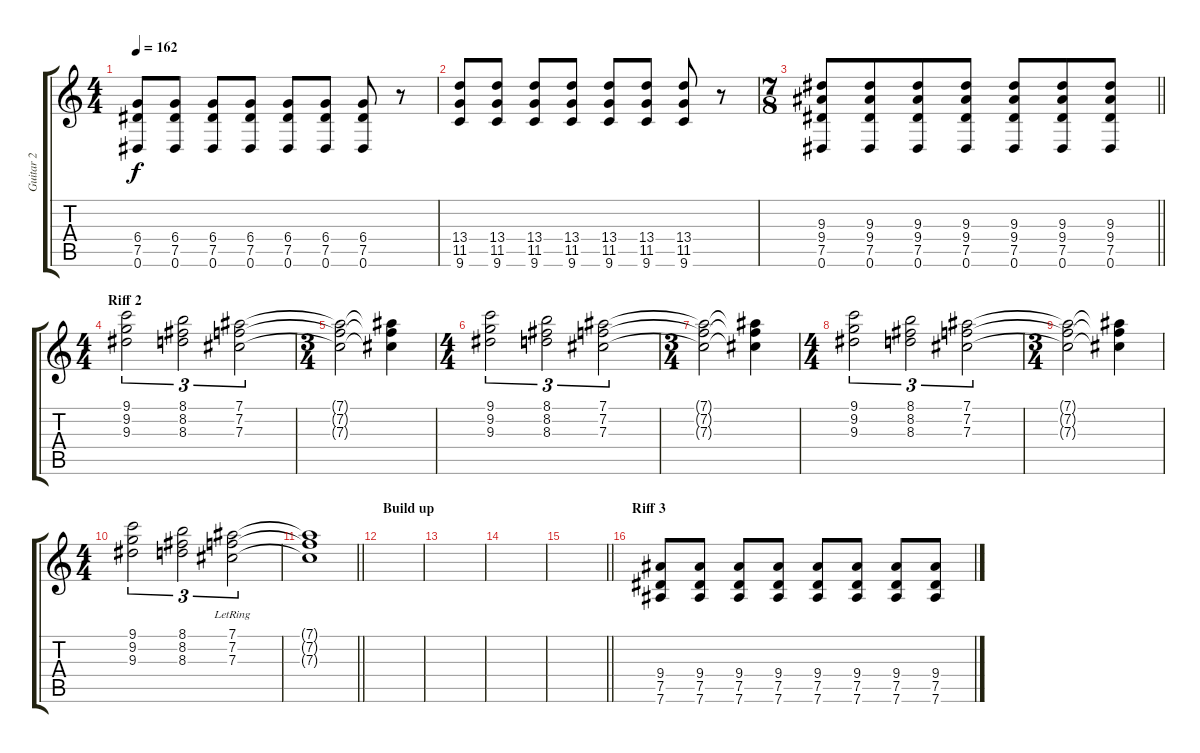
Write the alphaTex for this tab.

\track ("Guitar 2" "Guitar 2") {instrument distortionguitar}
\staff {score tabs}
\tuning (Eb4 Bb3 Gb3 Db3 Ab2 Eb2) {hide}
\ts (4 4)
\tempo 162
\clef g2
\ks c
(6.4 7.5 0.6).8{dy f} (6.4 7.5 0.6).8 (6.4 7.5 0.6).8 (6.4 7.5 0.6).8 (6.4 7.5 0.6).8 (6.4 7.5 0.6).8 (6.4 7.5 0.6).8 r.8 |
(13.4 11.5 9.6).8 (13.4 11.5 9.6).8 (13.4 11.5 9.6).8 (13.4 11.5 9.6).8 (13.4 11.5 9.6).8 (13.4 11.5 9.6).8 (13.4 11.5 9.6).8 r.8 |
\ts (7 8)
\barLineRight lightlight
(9.3 9.4 7.5 0.6).8 (9.3 9.4 7.5 0.6).8 (9.3 9.4 7.5 0.6).8 (9.3 9.4 7.5 0.6).8 (9.3 9.4 7.5 0.6).8 (9.3 9.4 7.5 0.6).8 (9.3 9.4 7.5 0.6).8 |
\ts (4 4)
\section ("" "Riff 2")
(9.1 9.2 9.3).2{tu (3 2)} (8.1 8.2 8.3).2{tu (3 2)} (7.1 7.2 7.3).2{tu (3 2)} |
\ts (3 4)
(7.1{t} 7.2{t} 7.3{t}).2 (7.1{t} 7.2{t} 7.3{t}).4 |
\ts (4 4)
(9.1 9.2 9.3).2{tu (3 2)} (8.1 8.2 8.3).2{tu (3 2)} (7.1 7.2 7.3).2{tu (3 2)} |
\ts (3 4)
(7.1{t} 7.2{t} 7.3{t}).2 (7.1{t} 7.2{t} 7.3{t}).4 |
\ts (4 4)
(9.1 9.2 9.3).2{tu (3 2)} (8.1 8.2 8.3).2{tu (3 2)} (7.1 7.2 7.3).2{tu (3 2)} |
\ts (3 4)
(7.1{t} 7.2{t} 7.3{t}).2 (7.1{t} 7.2{t} 7.3{t}).4 |
\ts (4 4)
(9.1 9.2 9.3).2{tu (3 2)} (8.1 8.2 8.3).2{tu (3 2)} (7.1{lr} 7.2{lr} 7.3{lr}).2{tu (3 2)} |
\barLineRight lightlight
(7.1{t} 7.2{t} 7.3{t}).1 |
\section ("" "Build up")
|
|
|
\barLineRight lightlight
|
\section ("" "Riff 3")
(9.4 7.5 7.6).8{volume 10} (9.4 7.5 7.6).8 (9.4 7.5 7.6).8 (9.4 7.5 7.6).8 (9.4 7.5 7.6).8 (9.4 7.5 7.6).8 (9.4 7.5 7.6).8 (9.4 7.5 7.6).8
